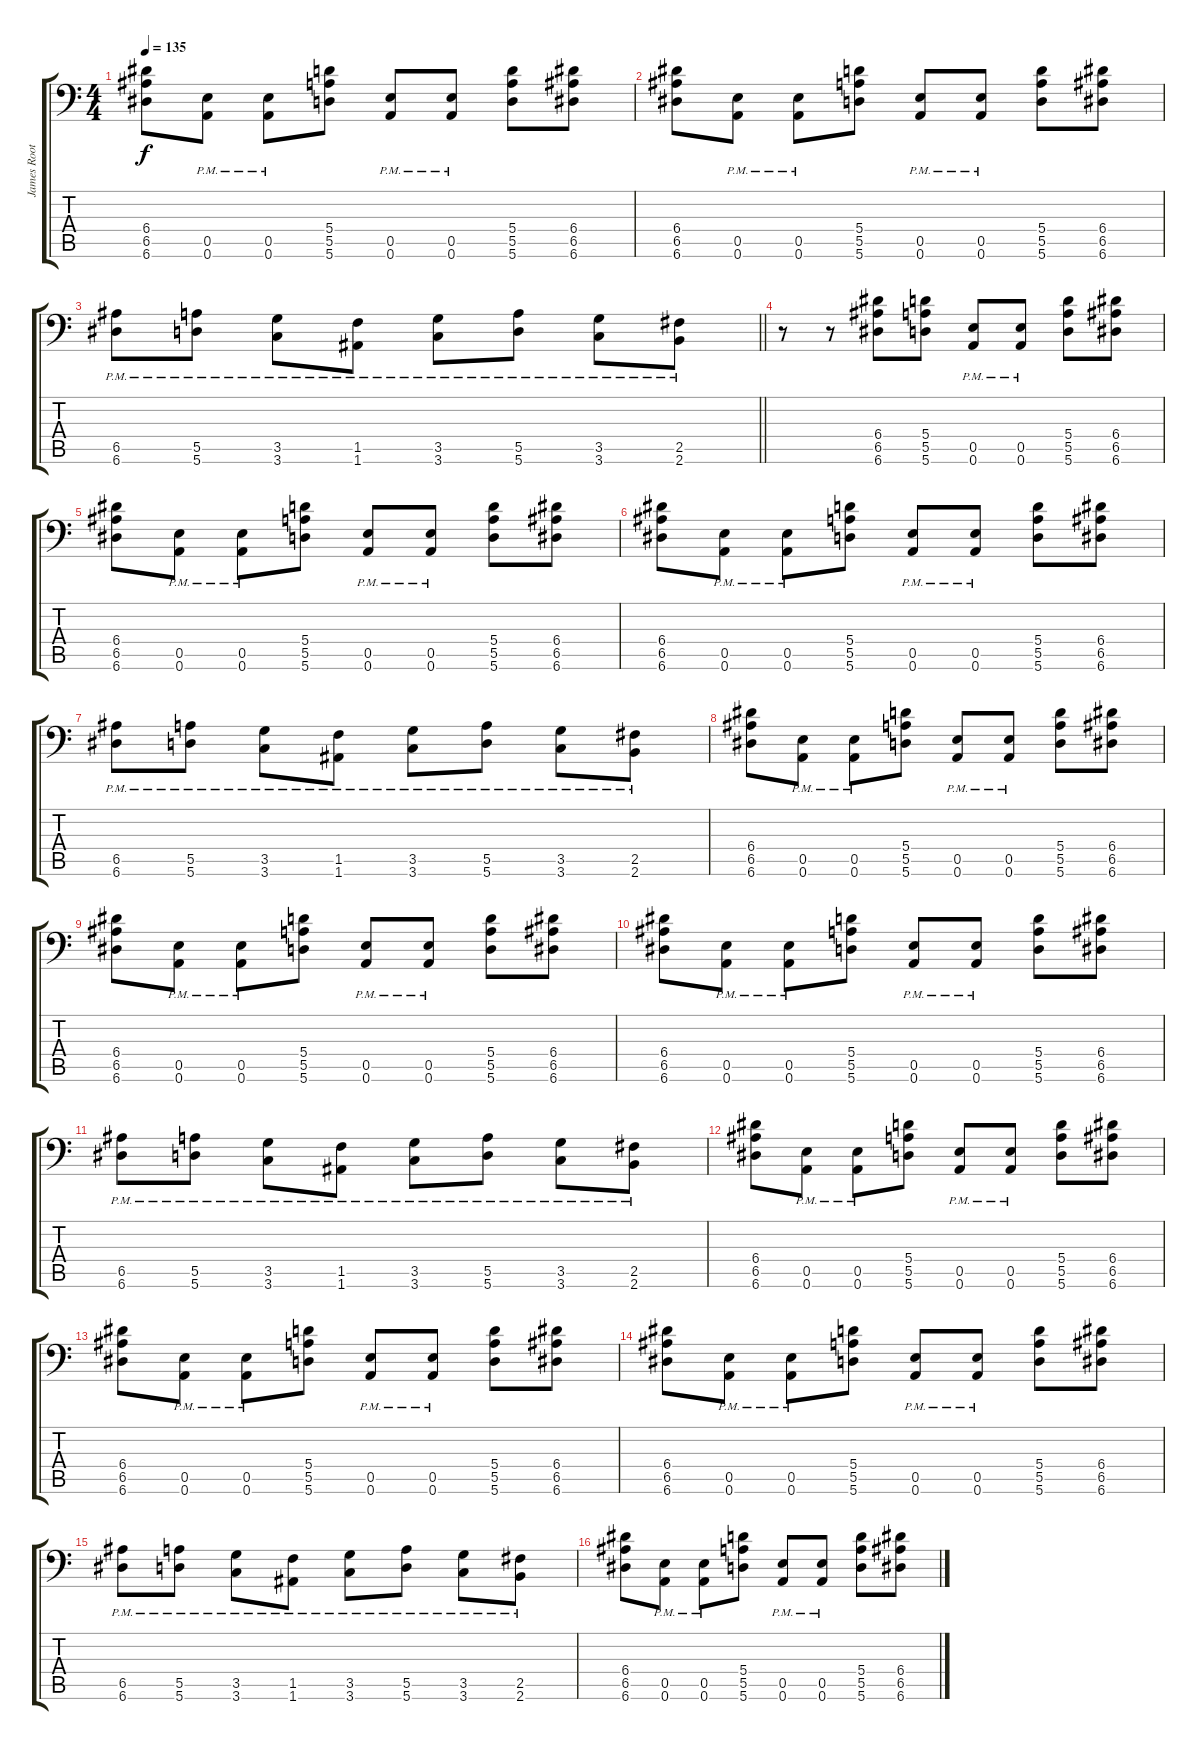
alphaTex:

\track ("James Root" "James Root") {instrument distortionguitar}
\staff {score tabs}
\tuning (B3 Gb3 D3 A2 E2 A1) {hide}
\ts (4 4)
\tempo 135
\clef f4
\ks c
(6.4 6.5 6.6).8{dy f} (0.5{pm} 0.6{pm}).8 (0.5{pm} 0.6{pm}).8 (5.4 5.5 5.6).8 (0.5{pm} 0.6{pm}).8 (0.5{pm} 0.6{pm}).8 (5.4 5.5 5.6).8 (6.4 6.5 6.6).8 |
(6.4 6.5 6.6).8 (0.5{pm} 0.6{pm}).8 (0.5{pm} 0.6{pm}).8 (5.4 5.5 5.6).8 (0.5{pm} 0.6{pm}).8 (0.5{pm} 0.6{pm}).8 (5.4 5.5 5.6).8 (6.4 6.5 6.6).8 |
\barLineRight lightlight
(6.5{pm} 6.6{pm}).8 (5.5{pm} 5.6{pm}).8 (3.5{pm} 3.6{pm}).8 (1.5{pm} 1.6{pm}).8 (3.5{pm} 3.6{pm}).8 (5.5{pm} 5.6{pm}).8 (3.5{pm} 3.6{pm}).8 (2.5{pm} 2.6{pm}).8 |
r.8 r.8 (6.4 6.5 6.6).8 (5.4 5.5 5.6).8 (0.5{pm} 0.6{pm}).8 (0.5{pm} 0.6{pm}).8 (5.4 5.5 5.6).8 (6.4 6.5 6.6).8 |
(6.4 6.5 6.6).8 (0.5{pm} 0.6{pm}).8 (0.5{pm} 0.6{pm}).8 (5.4 5.5 5.6).8 (0.5{pm} 0.6{pm}).8 (0.5{pm} 0.6{pm}).8 (5.4 5.5 5.6).8 (6.4 6.5 6.6).8 |
(6.4 6.5 6.6).8 (0.5{pm} 0.6{pm}).8 (0.5{pm} 0.6{pm}).8 (5.4 5.5 5.6).8 (0.5{pm} 0.6{pm}).8 (0.5{pm} 0.6{pm}).8 (5.4 5.5 5.6).8 (6.4 6.5 6.6).8 |
(6.5{pm} 6.6{pm}).8 (5.5{pm} 5.6{pm}).8 (3.5{pm} 3.6{pm}).8 (1.5{pm} 1.6{pm}).8 (3.5{pm} 3.6{pm}).8 (5.5{pm} 5.6{pm}).8 (3.5{pm} 3.6{pm}).8 (2.5{pm} 2.6{pm}).8 |
(6.4 6.5 6.6).8 (0.5{pm} 0.6{pm}).8 (0.5{pm} 0.6{pm}).8 (5.4 5.5 5.6).8 (0.5{pm} 0.6{pm}).8 (0.5{pm} 0.6{pm}).8 (5.4 5.5 5.6).8 (6.4 6.5 6.6).8 |
(6.4 6.5 6.6).8 (0.5{pm} 0.6{pm}).8 (0.5{pm} 0.6{pm}).8 (5.4 5.5 5.6).8 (0.5{pm} 0.6{pm}).8 (0.5{pm} 0.6{pm}).8 (5.4 5.5 5.6).8 (6.4 6.5 6.6).8 |
(6.4 6.5 6.6).8 (0.5{pm} 0.6{pm}).8 (0.5{pm} 0.6{pm}).8 (5.4 5.5 5.6).8 (0.5{pm} 0.6{pm}).8 (0.5{pm} 0.6{pm}).8 (5.4 5.5 5.6).8 (6.4 6.5 6.6).8 |
(6.5{pm} 6.6{pm}).8 (5.5{pm} 5.6{pm}).8 (3.5{pm} 3.6{pm}).8 (1.5{pm} 1.6{pm}).8 (3.5{pm} 3.6{pm}).8 (5.5{pm} 5.6{pm}).8 (3.5{pm} 3.6{pm}).8 (2.5{pm} 2.6{pm}).8 |
(6.4 6.5 6.6).8 (0.5{pm} 0.6{pm}).8 (0.5{pm} 0.6{pm}).8 (5.4 5.5 5.6).8 (0.5{pm} 0.6{pm}).8 (0.5{pm} 0.6{pm}).8 (5.4 5.5 5.6).8 (6.4 6.5 6.6).8 |
(6.4 6.5 6.6).8 (0.5{pm} 0.6{pm}).8 (0.5{pm} 0.6{pm}).8 (5.4 5.5 5.6).8 (0.5{pm} 0.6{pm}).8 (0.5{pm} 0.6{pm}).8 (5.4 5.5 5.6).8 (6.4 6.5 6.6).8 |
(6.4 6.5 6.6).8 (0.5{pm} 0.6{pm}).8 (0.5{pm} 0.6{pm}).8 (5.4 5.5 5.6).8 (0.5{pm} 0.6{pm}).8 (0.5{pm} 0.6{pm}).8 (5.4 5.5 5.6).8 (6.4 6.5 6.6).8 |
(6.5{pm} 6.6{pm}).8 (5.5{pm} 5.6{pm}).8 (3.5{pm} 3.6{pm}).8 (1.5{pm} 1.6{pm}).8 (3.5{pm} 3.6{pm}).8 (5.5{pm} 5.6{pm}).8 (3.5{pm} 3.6{pm}).8 (2.5{pm} 2.6{pm}).8 |
(6.4 6.5 6.6).8 (0.5{pm} 0.6{pm}).8 (0.5{pm} 0.6{pm}).8 (5.4 5.5 5.6).8 (0.5{pm} 0.6{pm}).8 (0.5{pm} 0.6{pm}).8 (5.4 5.5 5.6).8 (6.4 6.5 6.6).8
